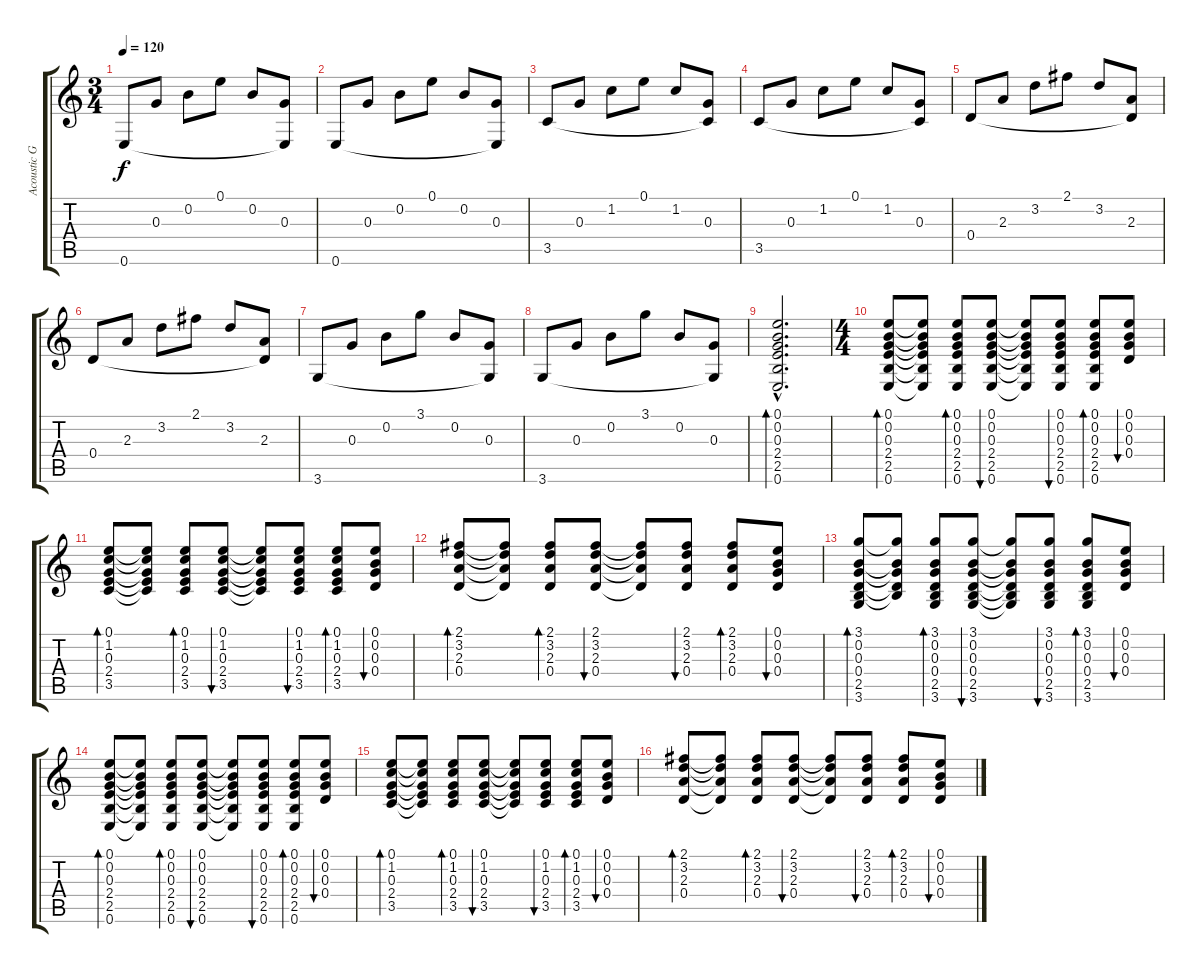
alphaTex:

\track ("Acoustic Guitar" "Acoustic G") {instrument acousticguitarsteel}
\staff {score tabs}
\tuning (E4 B3 G3 D3 A2 E2) {hide}
\ts (3 4)
\tempo 120
\clef g2
\ks c
0.6.8{dy f} 0.3.8 0.2.8 0.1.8 0.2.8 (0.3 0.6{t}).8 |
0.6.8 0.3.8 0.2.8 0.1.8 0.2.8 (0.3 0.6{t}).8 |
3.5.8 0.3.8 1.2.8 0.1.8 1.2.8 (0.3 3.5{t}).8 |
3.5.8 0.3.8 1.2.8 0.1.8 1.2.8 (0.3 3.5{t}).8 |
0.4.8 2.3.8 3.2.8 2.1.8 3.2.8 (2.3 0.4{t}).8 |
0.4.8 2.3.8 3.2.8 2.1.8 3.2.8 (2.3 0.4{t}).8 |
3.6.8 0.3.8 0.2.8 3.1.8 0.2.8 (0.3 3.6{t}).8 |
3.6.8 0.3.8 0.2.8 3.1.8 0.2.8 (0.3 3.6{t}).8 |
(0.1{hac} 0.2{hac} 0.3{hac} 2.4{hac} 2.5{hac} 0.6{hac}).2{d bd 480} |
\ts (4 4)
(0.1 0.2 0.3 2.4 2.5 0.6).8{bd 30} (0.1{t} 0.2{t} 0.3{t} 2.4{t} 2.5{t} 0.6{t}).8 (0.1 0.2 0.3 2.4 2.5 0.6).8{bd 30} (0.1 0.2 0.3 2.4 2.5 0.6).8{bu 30} (0.1{t} 0.2{t} 0.3{t} 2.4{t} 2.5{t} 0.6{t}).8 (0.1 0.2 0.3 2.4 2.5 0.6).8{bu 30} (0.1 0.2 0.3 2.4 2.5 0.6).8{bd 30} (0.1 0.2 0.3 0.4).8{bu 30} |
(0.1 1.2 0.3 2.4 3.5).8{bd 30} (0.1{t} 1.2{t} 0.3{t} 2.4{t} 3.5{t}).8 (0.1 1.2 0.3 2.4 3.5).8{bd 30} (0.1 1.2 0.3 2.4 3.5).8{bu 30} (0.1{t} 1.2{t} 0.3{t} 2.4{t} 3.5{t}).8 (0.1 1.2 0.3 2.4 3.5).8{bu 30} (0.1 1.2 0.3 2.4 3.5).8{bd 30} (0.1 0.2 0.3 0.4).8{bu 30} |
(2.1 3.2 2.3 0.4).8{bd 30} (2.1{t} 3.2{t} 2.3{t} 0.4{t}).8 (2.1 3.2 2.3 0.4).8{bd 30} (2.1 3.2 2.3 0.4).8{bu 30} (2.1{t} 3.2{t} 2.3{t} 0.4{t}).8 (2.1 3.2 2.3 0.4).8{bu 30} (2.1 3.2 2.3 0.4).8{bd 30} (0.1 0.2 0.3 0.4).8{bu 30} |
(3.1 0.2 0.3 0.4 2.5 3.6).8{bd 30} (3.1{t} 0.2{t} 0.3{t} 0.4{t} 2.5{t}).8 (3.1 0.2 0.3 0.4 2.5 3.6).8{bd 30} (3.1 0.2 0.3 0.4 2.5 3.6).8{bu 30} (3.1{t} 0.2{t} 0.3{t} 0.4{t} 2.5{t} 3.6{t}).8 (3.1 0.2 0.3 0.4 2.5 3.6).8{bu 30} (3.1 0.2 0.3 0.4 2.5 3.6).8{bd 30} (0.1 0.2 0.3 0.4).8{bu 30} |
(0.1 0.2 0.3 2.4 2.5 0.6).8{bd 30} (0.1{t} 0.2{t} 0.3{t} 2.4{t} 2.5{t} 0.6{t}).8 (0.1 0.2 0.3 2.4 2.5 0.6).8{bd 30} (0.1 0.2 0.3 2.4 2.5 0.6).8{bu 30} (0.1{t} 0.2{t} 0.3{t} 2.4{t} 2.5{t} 0.6{t}).8 (0.1 0.2 0.3 2.4 2.5 0.6).8{bu 30} (0.1 0.2 0.3 2.4 2.5 0.6).8{bd 30} (0.1 0.2 0.3 0.4).8{bu 30} |
(0.1 1.2 0.3 2.4 3.5).8{bd 30} (0.1{t} 1.2{t} 0.3{t} 2.4{t} 3.5{t}).8 (0.1 1.2 0.3 2.4 3.5).8{bd 30} (0.1 1.2 0.3 2.4 3.5).8{bu 30} (0.1{t} 1.2{t} 0.3{t} 2.4{t} 3.5{t}).8 (0.1 1.2 0.3 2.4 3.5).8{bu 30} (0.1 1.2 0.3 2.4 3.5).8{bd 30} (0.1 0.2 0.3 0.4).8{bu 30} |
(2.1 3.2 2.3 0.4).8{bd 30} (2.1{t} 3.2{t} 2.3{t} 0.4{t}).8 (2.1 3.2 2.3 0.4).8{bd 30} (2.1 3.2 2.3 0.4).8{bu 30} (2.1{t} 3.2{t} 2.3{t} 0.4{t}).8 (2.1 3.2 2.3 0.4).8{bu 30} (2.1 3.2 2.3 0.4).8{bd 30} (0.1 0.2 0.3 0.4).8{bu 30}
